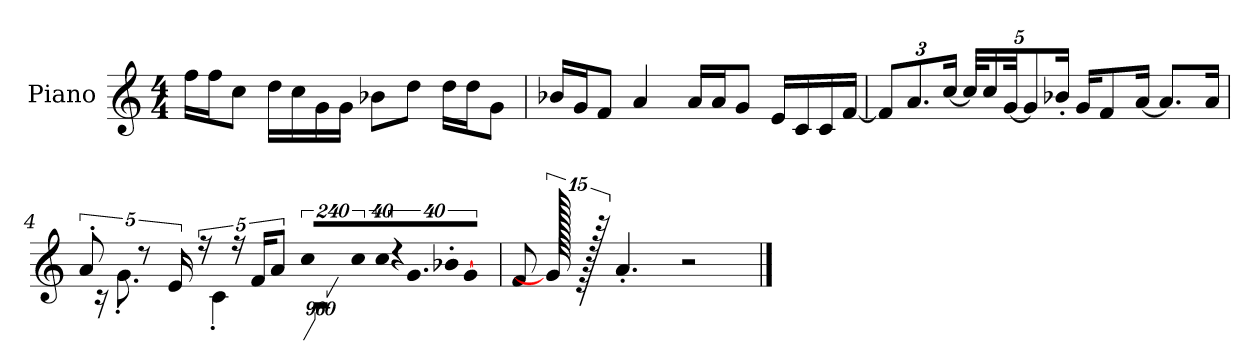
**kern
*part1
*staff1
*I"Piano
*I'P-no
*clefG2
*k[]
*M4/4
*MM90
=1
16ff\LL
16ff\J
8cc\J
16dd\LL
16cc\
16g\
16g\JJ
8b-X\L
8dd\J
16dd\LL
16dd\J
8g\J
=2
16b-X/LL
16g/J
8f/J
4a/
16a/LL
16a/J
8g/J
16e/LL
16c/
16c/
[16f/JJ
=3
*Xbrackettup
12f/L]
12.a/
[24cc/Jk
40cc/KLL]
20cc/
[40g/JK
10g/]
20b-X'/Jk
16g/KL
8f/
[16a/Jk
8.a/L]
16a/Jk
!!LO:LB:g=z
=4
*brackettup
*^
10a'/	1920ryy
.	16r
.	8.g'\
10r	.
20e/	.
20r	.
.	4c'\
20r	.
20f/KL	.
10a/J	.
!LO:N:vis=8	!
960%137cc/L	.
.	1920%959r
!LO:N:vis=16	!
1920%137cc/L	.
!LO:N:vis=32	!
640%23cc/JJk	.
!LO:N:vis=32	!
640%23r	.
!LO:N:vis=16.	!
960%103g/LL	.
!LO:N:vis=32	!
640%23b-X'/K	.
[240%17g/J	.
*v	*v
=5
8f/
1920g/]
1920r
4.a'/
2r
==
*-
